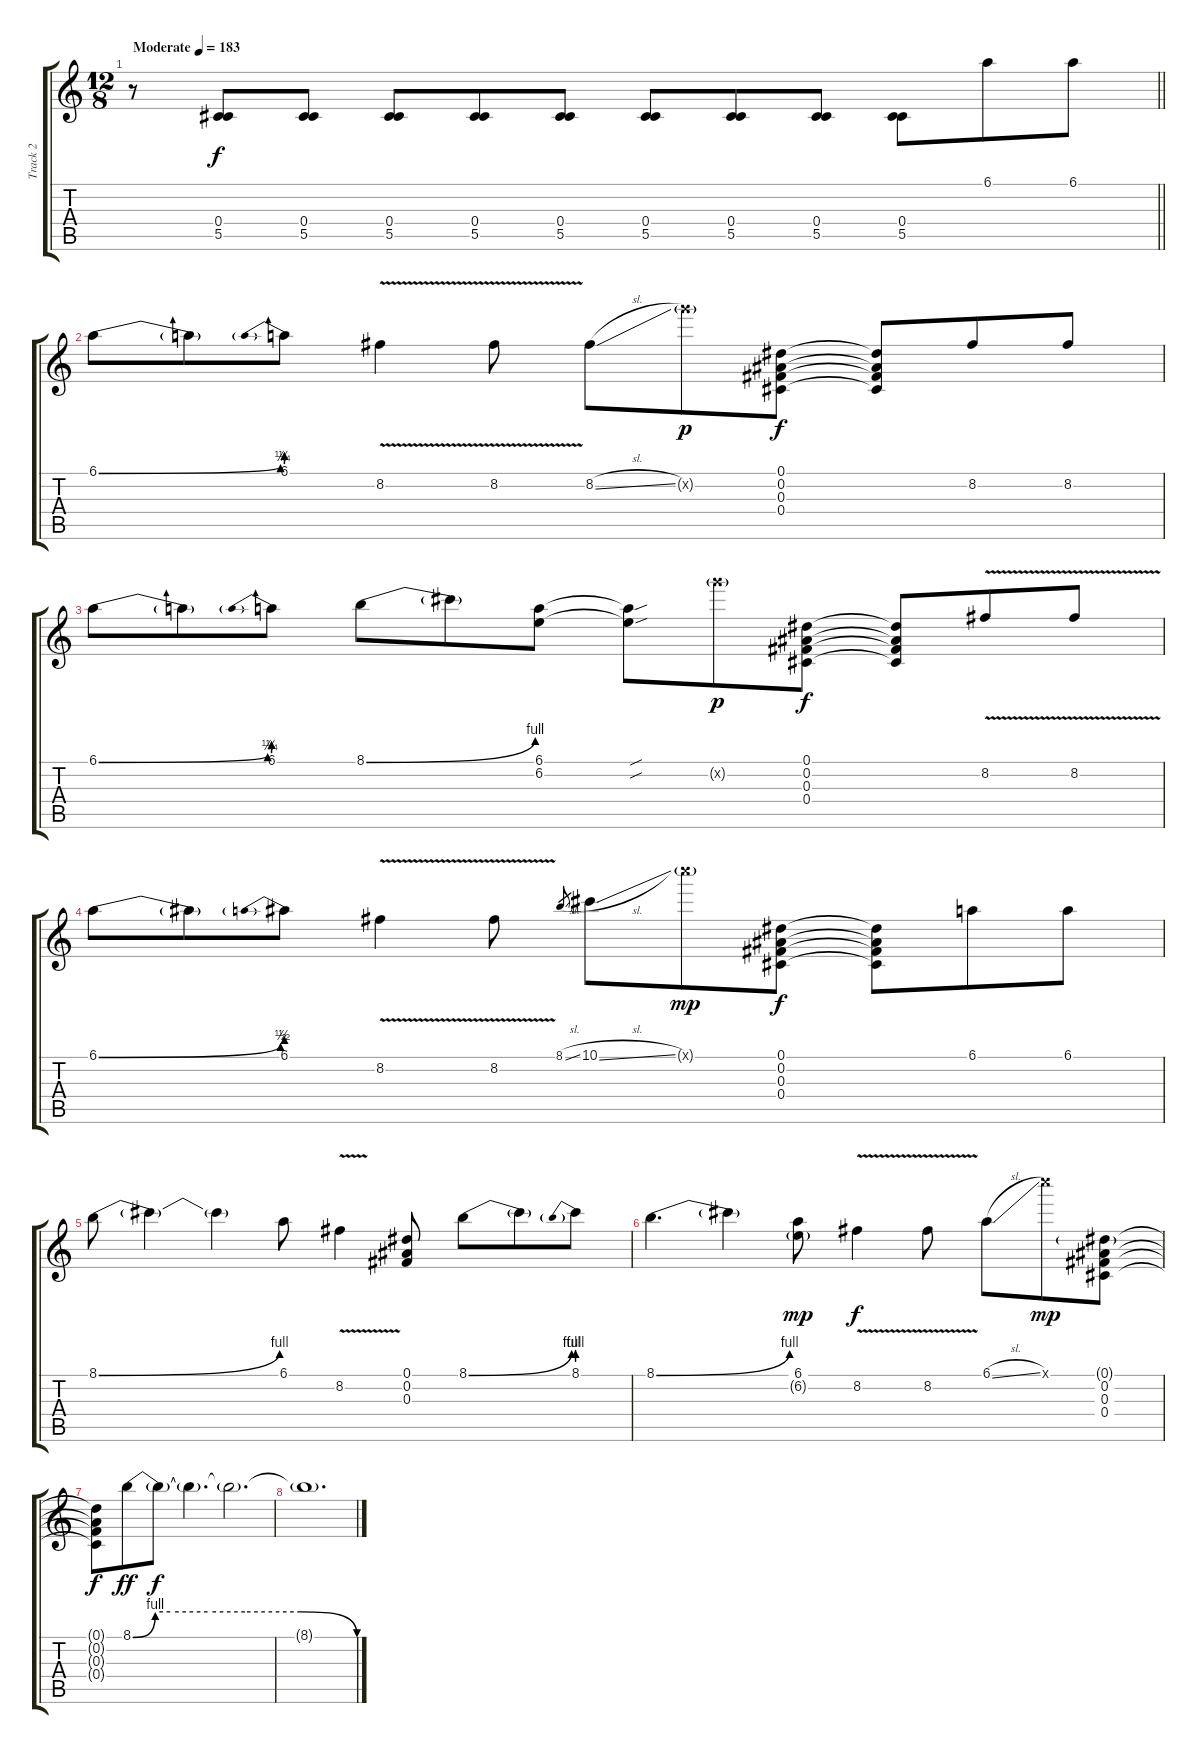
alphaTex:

\track ("Track 2" "Track 2") {instrument overdrivenguitar}
\staff {score tabs}
\tuning (Eb4 Bb3 Gb3 Db3 Ab2 Eb2) {hide}
\ts (12 8)
\tempo (183 "Moderate")
\clef g2
\barLineRight lightlight
\ks c
r.8{dy f instrument overdrivenguitar} (0.4 5.5).8 (0.4 5.5).8 (0.4 5.5).8 (0.4 5.5).8 (0.4 5.5).8 (0.4 5.5).8 (0.4 5.5).8 (0.4 5.5).8 (0.4 5.5).8 6.1.8 6.1.8 |
6.1{be (bend 0 0 60 1)}.8 6.1{t}.8 6.1{be (prebend 0 1 60 1)}.8 8.2{v}.4 8.2{v}.8 8.2{sl}.8 21.2{g x}.8{dy p} (0.1 0.2 0.3 0.4).8{dy f} (0.1{t} 0.2{t} 0.3{t} 0.4{t}).8 8.2.8 8.2.8 |
6.1{be (bend 0 0 60 1)}.8 6.1{t}.8 6.1{be (prebend 0 1 60 1)}.8 8.1{be (bend 0 0 60 4)}.8 8.1{t}.8 (6.1 6.2).8 (6.1{sou t} 6.2{sou t}).8 21.2{g x}.8{dy p} (0.1 0.2 0.3 0.4).8{dy f} (0.1{t} 0.2{t} 0.3{t} 0.4{t}).8 8.2{v}.8 8.2{v}.8 |
6.1{be (bend 0 0 60 2)}.8 6.1{t}.8 6.1{be (prebend 0 2 60 2)}.8 8.2{v}.4 8.2{v}.8 8.1{sl}.8{gr} 10.1{sl}.8 21.1{g x}.8{dy mp} (0.1 0.2 0.3 0.4).8{dy f} (0.1{t} 0.2{t} 0.3{t} 0.4{t}).8 6.1.8 6.1.8 |
8.1{be (bend 0 0 60 4)}.8 8.1{t}.4 8.1{t}.4 6.1.8 8.2{v}.4 (0.1 0.2 0.3).8 8.1{be (bend 0 0 60 4)}.8 8.1{t}.8 8.1{be (prebend 0 4 60 4)}.8 |
8.1{be (bend 0 0 60 4)}.4{d} 8.1{t}.4 (6.1 6.2{g}).8{dy mp} 8.2{v}.4{dy f} 8.2{v}.8 6.1{sl}.8 21.1{x}.8{dy mp} (0.1{g} 0.2 0.3 0.4).8 |
(0.1{t} 0.2{t} 0.3{t} 0.4{t}).8{dy f} 8.1{be (custom 0 0 6 4 10 4 20 4 30 4 45 4 60 0)}.8{dy ff} 8.1{t}.8{dy f} 8.1{t}.4{d} 8.1{t}.2{d} |
8.1{t}.1{d}
